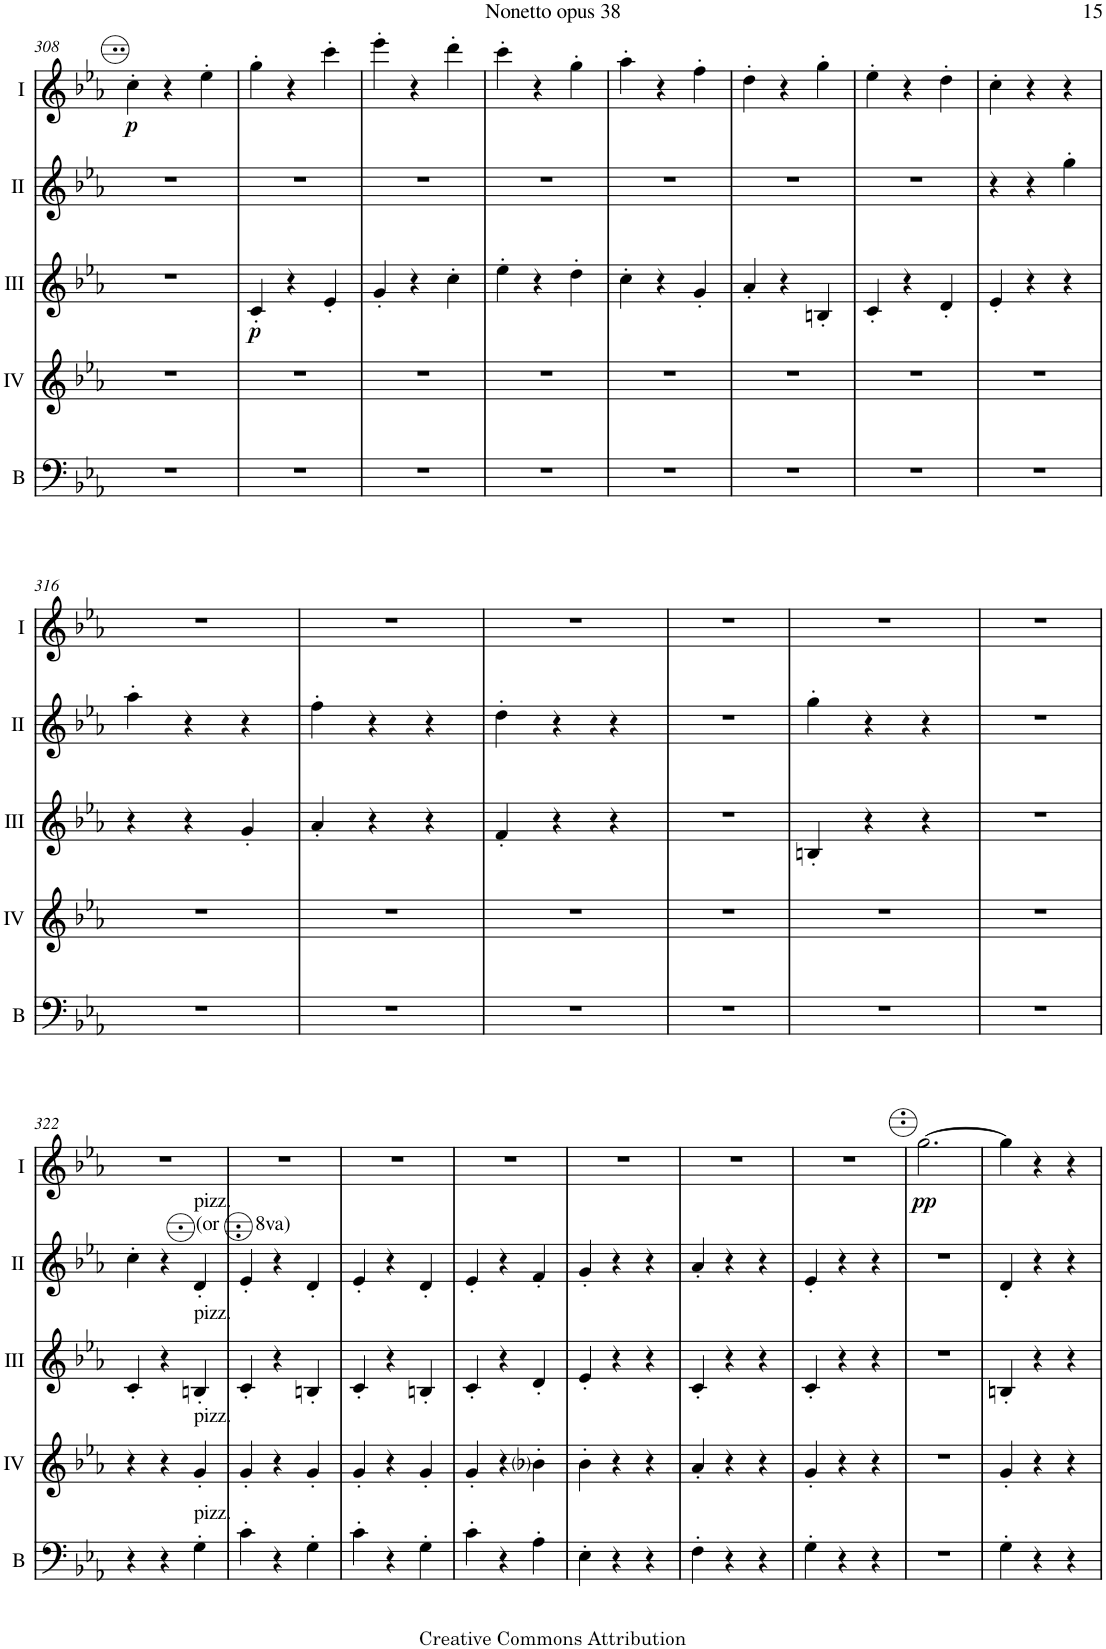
**kern	**kern	**kern	**dynam	**kern	**kern	**dynam
*part5	*part4	*part3	*part3	*part2	*part1	*part1
*staff5	*staff4	*staff3	*staff3	*staff2	*staff1	*staff1
*I"Bass	*I"Acc. 4	*I"Acc. 3	*	*I"Acc. 2	*I"Acc. 1	*
*I'B	*	*	*	*	*	*
!!LO:PB:g=z
*clefF4	*clefG2	*clefG2	*	*clefG2	*clefG2	*
*Trd7c12	*Trd7c12	*	*	*	*	*
*k[b-e-a-]	*k[b-e-a-]	*k[b-e-a-]	*	*k[b-e-a-]	*k[b-e-a-]	*
*M3/4	*M3/4	*M3/4	*	*M3/4	*M3/4	*
=308	=308	=308	=308	=308	=308	=308
!	!	!	!	!	!	!LO:DY:b
2.r	2.r	2.r	.	2.r	4cc'\	p
.	.	.	.	.	4r	.
.	.	.	.	.	4ee-'\	.
=309	=309	=309	=309	=309	=309	=309
!	!	!	!LO:DY:b	!	!	!
2.r	2.r	4c'/	p	2.r	4gg'\	.
.	.	4r	.	.	4r	.
.	.	4e-'/	.	.	4ccc'\	.
=310	=310	=310	=310	=310	=310	=310
2.r	2.r	4g'/	.	2.r	4eee-'\	.
.	.	4r	.	.	4r	.
.	.	4cc'\	.	.	4ddd'\	.
=311	=311	=311	=311	=311	=311	=311
2.r	2.r	4ee-'\	.	2.r	4ccc'\	.
.	.	4r	.	.	4r	.
.	.	4dd'\	.	.	4gg'\	.
=312	=312	=312	=312	=312	=312	=312
2.r	2.r	4cc'\	.	2.r	4aa-'\	.
.	.	4r	.	.	4r	.
.	.	4g'/	.	.	4ff'\	.
=313	=313	=313	=313	=313	=313	=313
2.r	2.r	4a-'/	.	2.r	4dd'\	.
.	.	4r	.	.	4r	.
.	.	4Bn'/	.	.	4gg'\	.
=314	=314	=314	=314	=314	=314	=314
2.r	2.r	4c'/	.	2.r	4ee-'\	.
.	.	4r	.	.	4r	.
.	.	4d'/	.	.	4dd'\	.
=315	=315	=315	=315	=315	=315	=315
2.r	2.r	4e-'/	.	4r	4cc'\	.
.	.	4r	.	4r	4r	.
.	.	4r	.	4gg'\	4r	.
!!LO:LB:g=z
=316	=316	=316	=316	=316	=316	=316
2.r	2.r	4r	.	4aa-'\	2.r	.
.	.	4r	.	4r	.	.
.	.	4g'/	.	4r	.	.
=317	=317	=317	=317	=317	=317	=317
2.r	2.r	4a-'/	.	4ff'\	2.r	.
.	.	4r	.	4r	.	.
.	.	4r	.	4r	.	.
=318	=318	=318	=318	=318	=318	=318
2.r	2.r	4f'/	.	4dd'\	2.r	.
.	.	4r	.	4r	.	.
.	.	4r	.	4r	.	.
=319	=319	=319	=319	=319	=319	=319
2.r	2.r	2.r	.	2.r	2.r	.
=320	=320	=320	=320	=320	=320	=320
2.r	2.r	4Bn'/	.	4gg'\	2.r	.
.	.	4r	.	4r	.	.
.	.	4r	.	4r	.	.
=321	=321	=321	=321	=321	=321	=321
2.r	2.r	2.r	.	2.r	2.r	.
!!LO:LB:g=z
=322	=322	=322	=322	=322	=322	=322
4r	4r	4c'/	.	4cc'\	2.r	.
4r	4r	4r	.	4r	.	.
!	!	!	!	!LO:TX:a:t=(or       8va)	!	!
!	!	!	!	!LO:TX:a:t=pizz.	!	!
!	!	!LO:TX:a:t=pizz.	!	!	!	!
!	!LO:TX:a:t=pizz.	!	!	!	!	!
!LO:TX:a:t=pizz.	!	!	!	!	!	!
4G'\	4g'/	4Bn'/	.	4d'/	.	.
=323	=323	=323	=323	=323	=323	=323
4c'\	4g'/	4c'/	.	4e-'/	2.r	.
4r	4r	4r	.	4r	.	.
4G'\	4g'/	4Bn'/	.	4d'/	.	.
=324	=324	=324	=324	=324	=324	=324
4c'\	4g'/	4c'/	.	4e-'/	2.r	.
4r	4r	4r	.	4r	.	.
4G'\	4g'/	4Bn'/	.	4d'/	.	.
=325	=325	=325	=325	=325	=325	=325
4c'\	4g'/	4c'/	.	4e-'/	2.r	.
4r	4r	4r	.	4r	.	.
4A-'\	4b-i'\	4d'/	.	4f'/	.	.
=326	=326	=326	=326	=326	=326	=326
4E-'\	4b-'\	4e-'/	.	4g'/	2.r	.
4r	4r	4r	.	4r	.	.
4r	4r	4r	.	4r	.	.
=327	=327	=327	=327	=327	=327	=327
4F'\	4a-'/	4c'/	.	4a-'/	2.r	.
4r	4r	4r	.	4r	.	.
4r	4r	4r	.	4r	.	.
=328	=328	=328	=328	=328	=328	=328
4G'\	4g'/	4c'/	.	4e-'/	2.r	.
4r	4r	4r	.	4r	.	.
4r	4r	4r	.	4r	.	.
=329	=329	=329	=329	=329	=329	=329
!	!	!	!	!	!	!LO:DY:b
2.r	2.r	2.r	.	2.r	[2.gg\	pp
=330	=330	=330	=330	=330	=330	=330
4G'\	4g'/	4Bn'/	.	4d'/	4gg\]	.
4r	4r	4r	.	4r	4r	.
4r	4r	4r	.	4r	4r	.
=	=	=	=	=	=	=
*-	*-	*-	*-	*-	*-	*-
